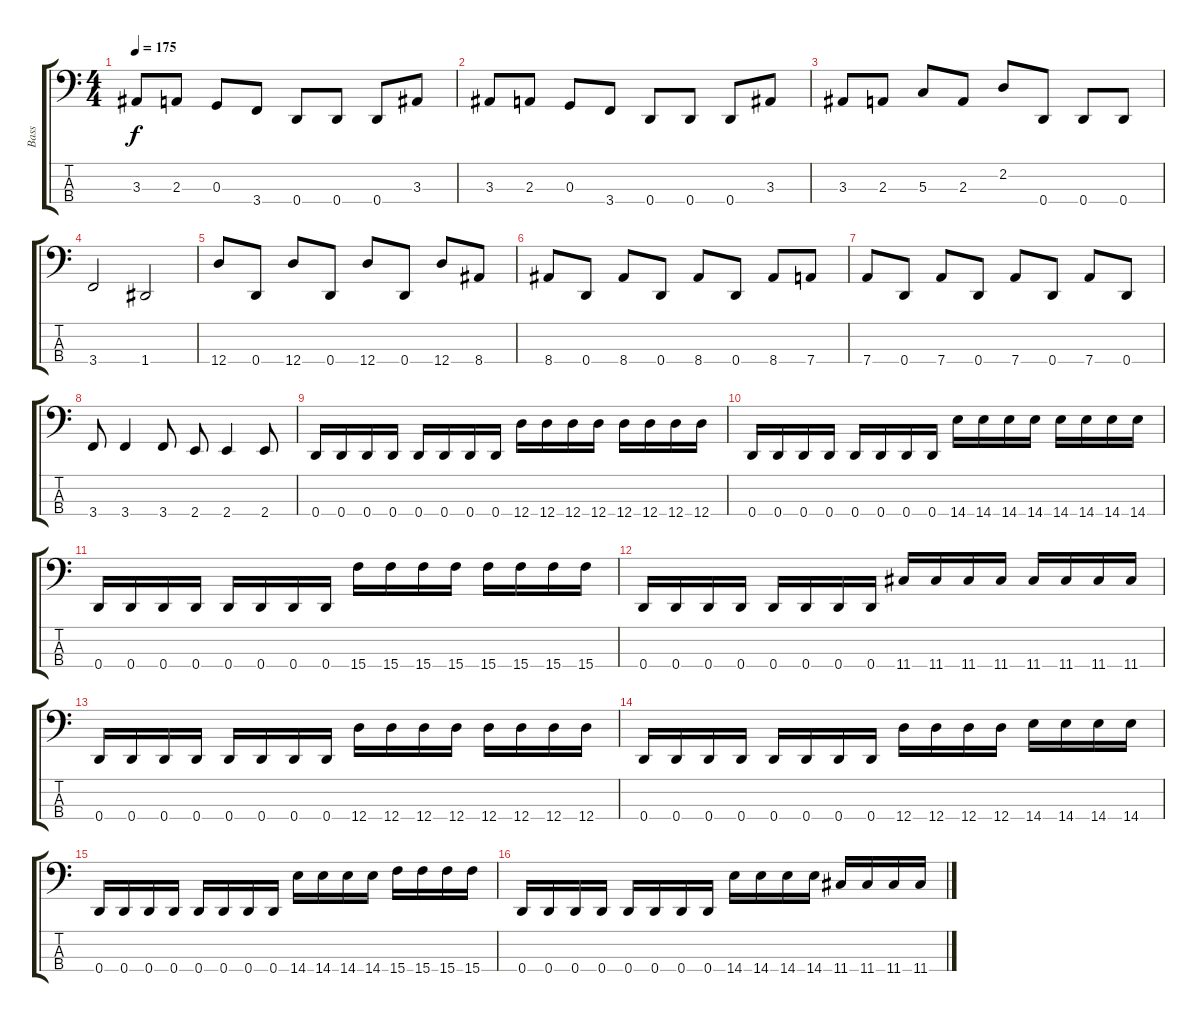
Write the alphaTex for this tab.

\track ("Bass" "Bass") {instrument electricbasspick}
\staff {score tabs}
\tuning (F2 C2 G1 D1) {hide}
\ts (4 4)
\tempo 175
\clef f4
\ks c
3.3.8{dy f} 2.3.8 0.3.8 3.4.8 0.4.8 0.4.8 0.4.8 3.3.8 |
3.3.8 2.3.8 0.3.8 3.4.8 0.4.8 0.4.8 0.4.8 3.3.8 |
3.3.8 2.3.8 5.3.8 2.3.8 2.2.8 0.4.8 0.4.8 0.4.8 |
3.4.2 1.4.2 |
12.4.8 0.4.8 12.4.8 0.4.8 12.4.8 0.4.8 12.4.8 8.4.8 |
8.4.8 0.4.8 8.4.8 0.4.8 8.4.8 0.4.8 8.4.8 7.4.8 |
7.4.8 0.4.8 7.4.8 0.4.8 7.4.8 0.4.8 7.4.8 0.4.8 |
3.4.8 3.4.4 3.4.8 2.4.8 2.4.4 2.4.8 |
0.4.16 0.4.16 0.4.16 0.4.16 0.4.16 0.4.16 0.4.16 0.4.16 12.4.16 12.4.16 12.4.16 12.4.16 12.4.16 12.4.16 12.4.16 12.4.16 |
0.4.16 0.4.16 0.4.16 0.4.16 0.4.16 0.4.16 0.4.16 0.4.16 14.4.16 14.4.16 14.4.16 14.4.16 14.4.16 14.4.16 14.4.16 14.4.16 |
0.4.16 0.4.16 0.4.16 0.4.16 0.4.16 0.4.16 0.4.16 0.4.16 15.4.16 15.4.16 15.4.16 15.4.16 15.4.16 15.4.16 15.4.16 15.4.16 |
0.4.16 0.4.16 0.4.16 0.4.16 0.4.16 0.4.16 0.4.16 0.4.16 11.4.16 11.4.16 11.4.16 11.4.16 11.4.16 11.4.16 11.4.16 11.4.16 |
0.4.16 0.4.16 0.4.16 0.4.16 0.4.16 0.4.16 0.4.16 0.4.16 12.4.16 12.4.16 12.4.16 12.4.16 12.4.16 12.4.16 12.4.16 12.4.16 |
0.4.16 0.4.16 0.4.16 0.4.16 0.4.16 0.4.16 0.4.16 0.4.16 12.4.16 12.4.16 12.4.16 12.4.16 14.4.16 14.4.16 14.4.16 14.4.16 |
0.4.16 0.4.16 0.4.16 0.4.16 0.4.16 0.4.16 0.4.16 0.4.16 14.4.16 14.4.16 14.4.16 14.4.16 15.4.16 15.4.16 15.4.16 15.4.16 |
0.4.16 0.4.16 0.4.16 0.4.16 0.4.16 0.4.16 0.4.16 0.4.16 14.4.16 14.4.16 14.4.16 14.4.16 11.4.16 11.4.16 11.4.16 11.4.16
